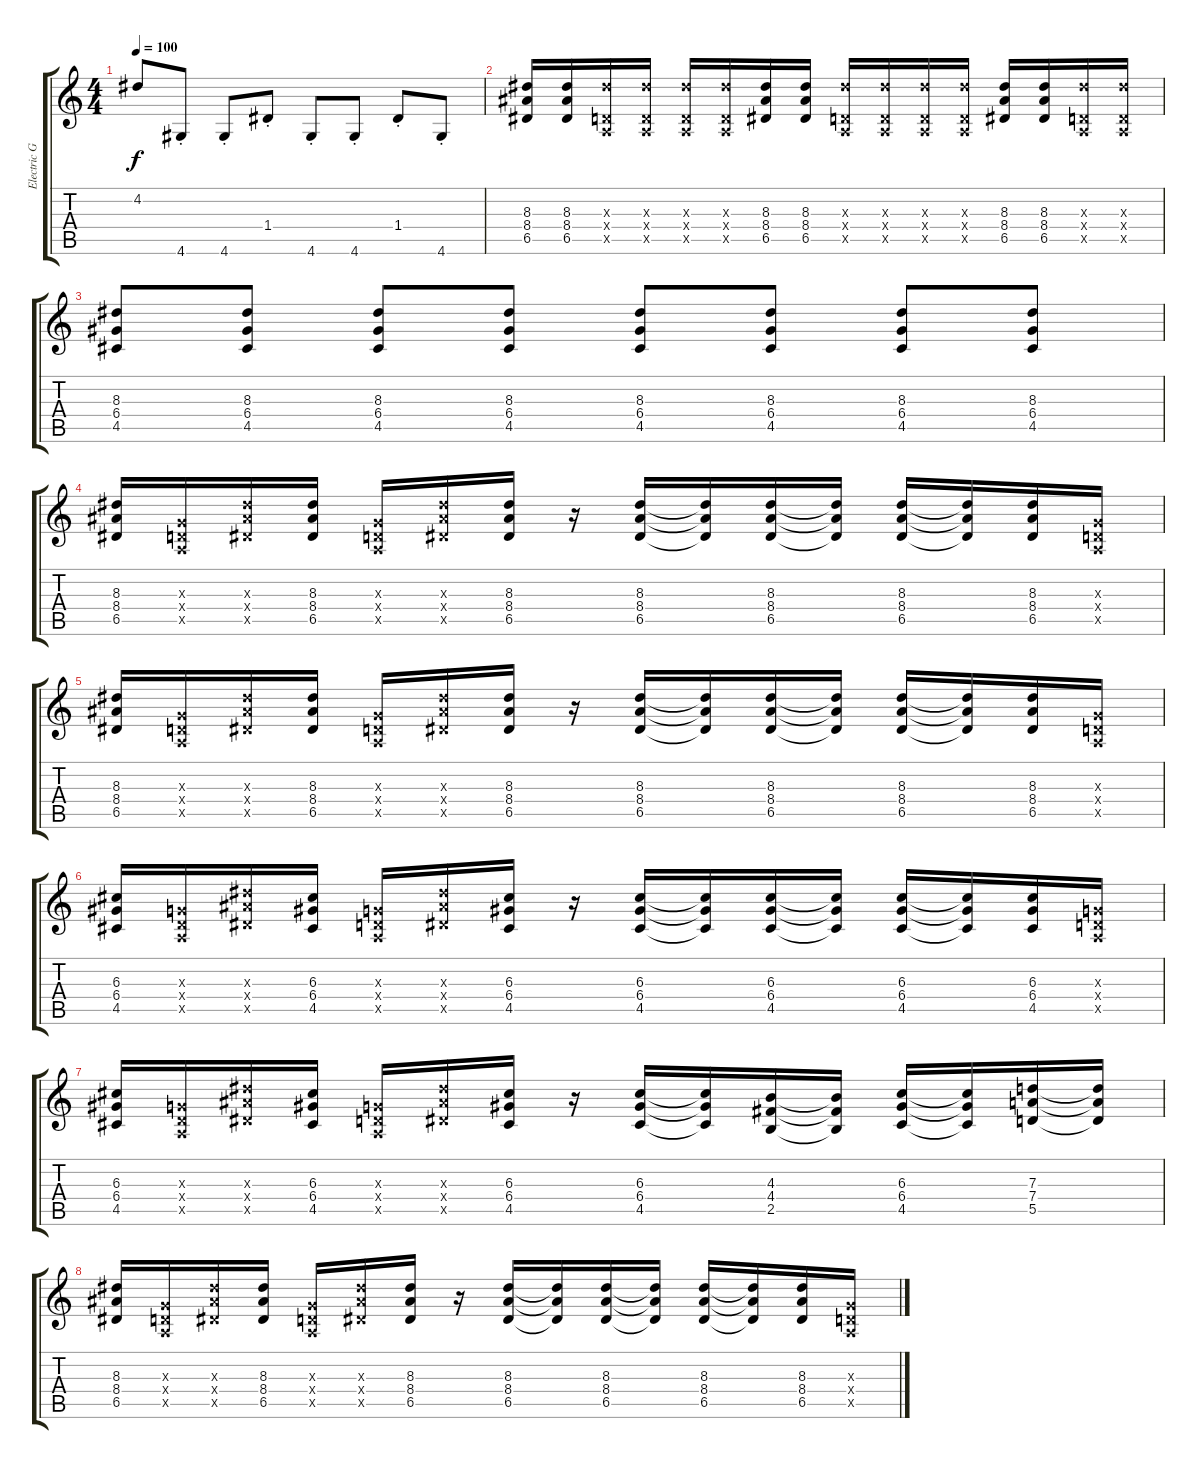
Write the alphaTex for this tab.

\track ("Electric Guitar" "Electric G") {instrument overdrivenguitar}
\staff {score tabs}
\tuning (E4 B3 G3 D3 A2 E2) {hide}
\ts (4 4)
\tempo 100
\clef g2
\ks c
4.2.8{dy f} 4.6{st}.8 4.6{st}.8 1.4{st}.8 4.6{st}.8 4.6{st}.8 1.4{st}.8 4.6{st}.8 |
(8.3 8.4 6.5).16{instrument distortionguitar} (8.3 8.4 6.5).16 (8.3{x} 0.4{x} 0.5{x}).16 (8.3{x} 0.4{x} 0.5{x}).16 (8.3{x} 0.4{x} 0.5{x}).16 (8.3{x} 0.4{x} 0.5{x}).16 (8.3 8.4 6.5).16 (8.3 8.4 6.5).16 (8.3{x} 0.4{x} 0.5{x}).16 (8.3{x} 0.4{x} 0.5{x}).16 (8.3{x} 0.4{x} 0.5{x}).16 (8.3{x} 0.4{x} 0.5{x}).16 (8.3 8.4 6.5).16 (8.3 8.4 6.5).16 (8.3{x} 0.4{x} 0.5{x}).16 (8.3{x} 0.4{x} 0.5{x}).16 |
(8.3 6.4 4.5).8 (8.3 6.4 4.5).8 (8.3 6.4 4.5).8 (8.3 6.4 4.5).8 (8.3 6.4 4.5).8 (8.3 6.4 4.5).8 (8.3 6.4 4.5).8 (8.3 6.4 4.5).8 |
(8.3 8.4 6.5).16{instrument distortionguitar} (0.3{x} 0.4{x} 0.5{x}).16 (8.3{x} 8.4{x} 6.5{x}).16 (8.3 8.4 6.5).16 (0.3{x} 0.4{x} 0.5{x}).16 (8.3{x} 8.4{x} 6.5{x}).16 (8.3 8.4 6.5).16 r.16 (8.3 8.4 6.5).16 (8.3{t} 8.4{t} 6.5{t}).16 (8.3 8.4 6.5).16 (8.3{t} 8.4{t} 6.5{t}).16 (8.3 8.4 6.5).16 (8.3{t} 8.4{t} 6.5{t}).16 (8.3 8.4 6.5).16 (0.3{x} 0.4{x} 0.5{x}).16 |
(8.3 8.4 6.5).16 (0.3{x} 0.4{x} 0.5{x}).16 (8.3{x} 8.4{x} 6.5{x}).16 (8.3 8.4 6.5).16 (0.3{x} 0.4{x} 0.5{x}).16 (8.3{x} 8.4{x} 6.5{x}).16 (8.3 8.4 6.5).16 r.16 (8.3 8.4 6.5).16 (8.3{t} 8.4{t} 6.5{t}).16 (8.3 8.4 6.5).16 (8.3{t} 8.4{t} 6.5{t}).16 (8.3 8.4 6.5).16 (8.3{t} 8.4{t} 6.5{t}).16 (8.3 8.4 6.5).16 (0.3{x} 0.4{x} 0.5{x}).16 |
(6.3 6.4 4.5).16 (0.3{x} 0.4{x} 0.5{x}).16 (8.3{x} 8.4{x} 6.5{x}).16 (6.3 6.4 4.5).16 (0.3{x} 0.4{x} 0.5{x}).16 (8.3{x} 8.4{x} 6.5{x}).16 (6.3 6.4 4.5).16 r.16 (6.3 6.4 4.5).16 (6.3{t} 6.4{t} 4.5{t}).16 (6.3 6.4 4.5).16 (6.3{t} 6.4{t} 4.5{t}).16 (6.3 6.4 4.5).16 (6.3{t} 6.4{t} 4.5{t}).16 (6.3 6.4 4.5).16 (0.3{x} 0.4{x} 0.5{x}).16 |
(6.3 6.4 4.5).16 (0.3{x} 0.4{x} 0.5{x}).16 (8.3{x} 8.4{x} 6.5{x}).16 (6.3 6.4 4.5).16 (0.3{x} 0.4{x} 0.5{x}).16 (8.3{x} 8.4{x} 6.5{x}).16 (6.3 6.4 4.5).16 r.16 (6.3 6.4 4.5).16 (6.3{t} 6.4{t} 4.5{t}).16 (4.3 4.4 2.5).16 (4.3{t} 4.4{t} 2.5{t}).16 (6.3 6.4 4.5).16 (6.3{t} 6.4{t} 4.5{t}).16 (7.3 7.4 5.5).16 (7.3{t} 7.4{t} 5.5{t}).16 |
(8.3 8.4 6.5).16 (0.3{x} 0.4{x} 0.5{x}).16 (8.3{x} 8.4{x} 6.5{x}).16 (8.3 8.4 6.5).16 (0.3{x} 0.4{x} 0.5{x}).16 (8.3{x} 8.4{x} 6.5{x}).16 (8.3 8.4 6.5).16 r.16 (8.3 8.4 6.5).16 (8.3{t} 8.4{t} 6.5{t}).16 (8.3 8.4 6.5).16 (8.3{t} 8.4{t} 6.5{t}).16 (8.3 8.4 6.5).16 (8.3{t} 8.4{t} 6.5{t}).16 (8.3 8.4 6.5).16 (0.3{x} 0.4{x} 0.5{x}).16
